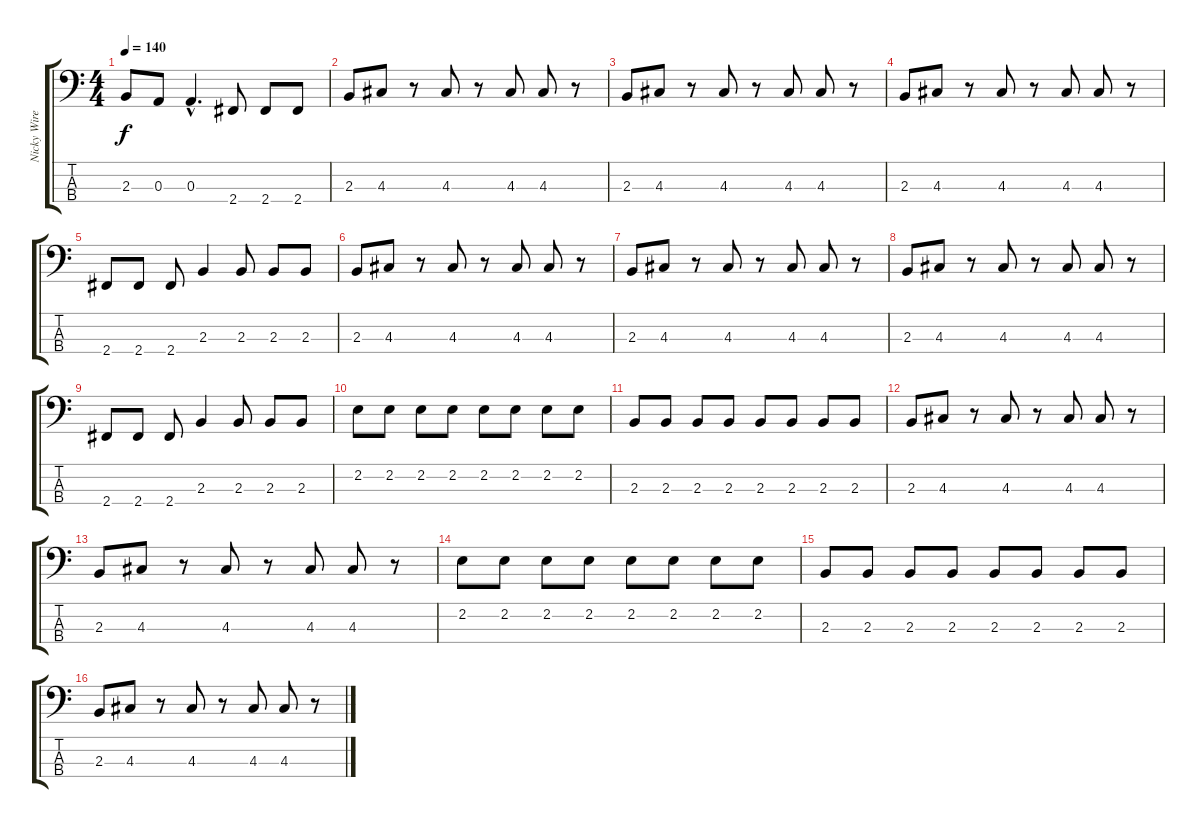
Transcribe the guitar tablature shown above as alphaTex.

\track ("Nicky Wire" "Nicky Wire") {instrument electricbasspick}
\staff {score tabs}
\tuning (G2 D2 A1 E1) {hide}
\ts (4 4)
\tempo 140
\clef f4
\ks c
2.3.8{dy f} 0.3.8 0.3{hac}.4{d} 2.4.8 2.4.8 2.4.8 |
2.3.8 4.3.8 r.8 4.3.8 r.8 4.3.8 4.3.8 r.8 |
2.3.8 4.3.8 r.8 4.3.8 r.8 4.3.8 4.3.8 r.8 |
2.3.8 4.3.8 r.8 4.3.8 r.8 4.3.8 4.3.8 r.8 |
2.4.8 2.4.8 2.4.8 2.3.4 2.3.8 2.3.8 2.3.8 |
2.3.8 4.3.8 r.8 4.3.8 r.8 4.3.8 4.3.8 r.8 |
2.3.8 4.3.8 r.8 4.3.8 r.8 4.3.8 4.3.8 r.8 |
2.3.8 4.3.8 r.8 4.3.8 r.8 4.3.8 4.3.8 r.8 |
2.4.8 2.4.8 2.4.8 2.3.4 2.3.8 2.3.8 2.3.8 |
2.2.8 2.2.8 2.2.8 2.2.8 2.2.8 2.2.8 2.2.8 2.2.8 |
2.3.8 2.3.8 2.3.8 2.3.8 2.3.8 2.3.8 2.3.8 2.3.8 |
2.3.8 4.3.8 r.8 4.3.8 r.8 4.3.8 4.3.8 r.8 |
2.3.8 4.3.8 r.8 4.3.8 r.8 4.3.8 4.3.8 r.8 |
2.2.8 2.2.8 2.2.8 2.2.8 2.2.8 2.2.8 2.2.8 2.2.8 |
2.3.8 2.3.8 2.3.8 2.3.8 2.3.8 2.3.8 2.3.8 2.3.8 |
2.3.8 4.3.8 r.8 4.3.8 r.8 4.3.8 4.3.8 r.8
